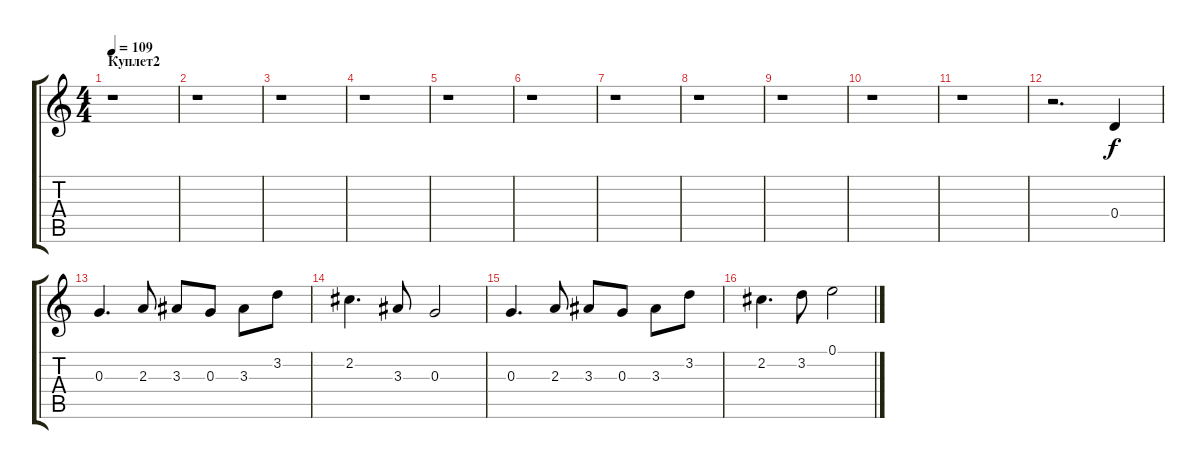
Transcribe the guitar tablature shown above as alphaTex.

\track "" {instrument overdrivenguitar}
\staff {score tabs}
\tuning (E4 B3 G3 D3 A2 E2) {hide}
\ts (4 4)
\section ("" "Куплет2")
\tempo 109
\clef g2
\ks c
r.1{dy f} |
r.1 |
r.1 |
r.1 |
r.1 |
r.1 |
r.1 |
r.1 |
r.1 |
r.1 |
r.1 |
r.2{d} 0.4.4 |
0.3.4{d} 2.3.8 3.3.8 0.3.8 3.3.8 3.2.8 |
2.2.4{d} 3.3.8 0.3.2 |
0.3.4{d} 2.3.8 3.3.8 0.3.8 3.3.8 3.2.8 |
2.2.4{d} 3.2.8 0.1.2
